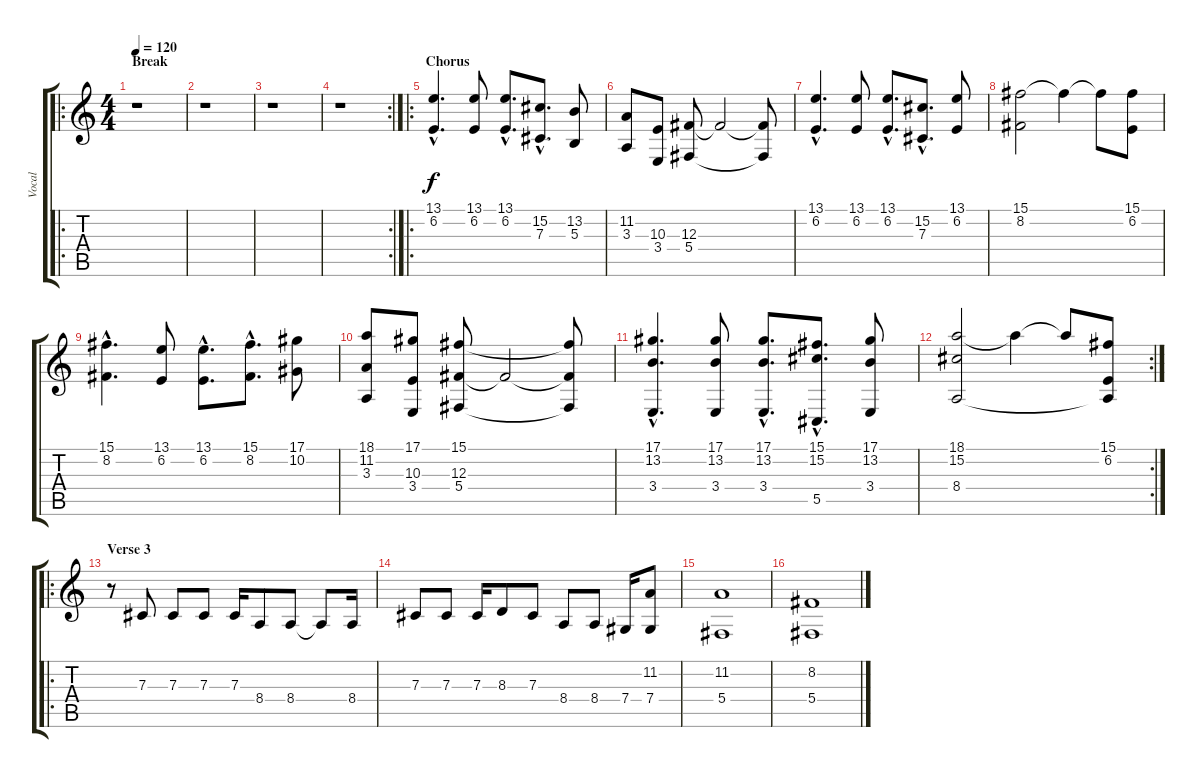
\track ("Vocal" "Vocal") {instrument flute}
\staff {score tabs}
\tuning (Eb4 Bb3 Gb3 Db3 Ab2 Eb2) {hide}
\ro
\ts (4 4)
\section ("" "Break")
\tempo 120
\clef g2
\ks c
r.1{dy f} |
r.1 |
r.1 |
\rc 2
r.1 |
\ro
\section ("" "Chorus")
(13.1{hac} 6.2{hac}).4{d} (13.1 6.2).8 (13.1{hac} 6.2{hac}).8{d} (15.2{hac} 7.3{hac}).8{d} (13.2 5.3).8 |
(11.2 3.3).8 (10.3 3.4).8 (12.3 5.4).8 12.3{t}.2 (12.3{t} 5.4{t}).8 |
(13.1{hac} 6.2{hac}).4{d} (13.1 6.2).8 (13.1{hac} 6.2{hac}).8{d} (15.2{hac} 7.3{hac}).8{d} (13.1 6.2).8 |
(15.1 8.2).2 15.1{t}.4 15.1{t}.8 (15.1 6.2).8 |
(15.1{hac} 8.2{hac}).4{d} (13.1 6.2).8 (13.1{hac} 6.2{hac}).8{d} (15.1{hac} 8.2{hac}).8{d} (17.1 10.2).8 |
(18.1 11.2 3.3).8 (17.1 10.3 3.4).8 (15.1 12.3 5.4).8 12.3{t}.2 (15.1{t} 12.3{t} 5.4{t}).8 |
(17.1{hac} 13.2{hac} 3.4{hac}).4{d} (17.1 13.2 3.4).8 (17.1{hac} 13.2{hac} 3.4{hac}).8{d} (15.1{hac} 15.2{hac} 5.5{hac}).8{d} (17.1 13.2 3.4).8 |
\rc 2
(18.1 15.2 8.4).2 18.1{t}.4 18.1{t}.8 (15.1 6.2 8.4{t}).8 |
\ro
\section ("" "Verse 3")
r.8 7.3.8 7.3.8 7.3.8 7.3.16 8.4.8 8.4.8 8.4{t}.8 8.4.16 |
7.3.8 7.3.8 7.3.16 8.3.8 7.3.8 8.4.8 8.4.8 7.4.16 (11.2 7.4).8 |
(11.2 5.4).1 |
(8.2 5.4).1
